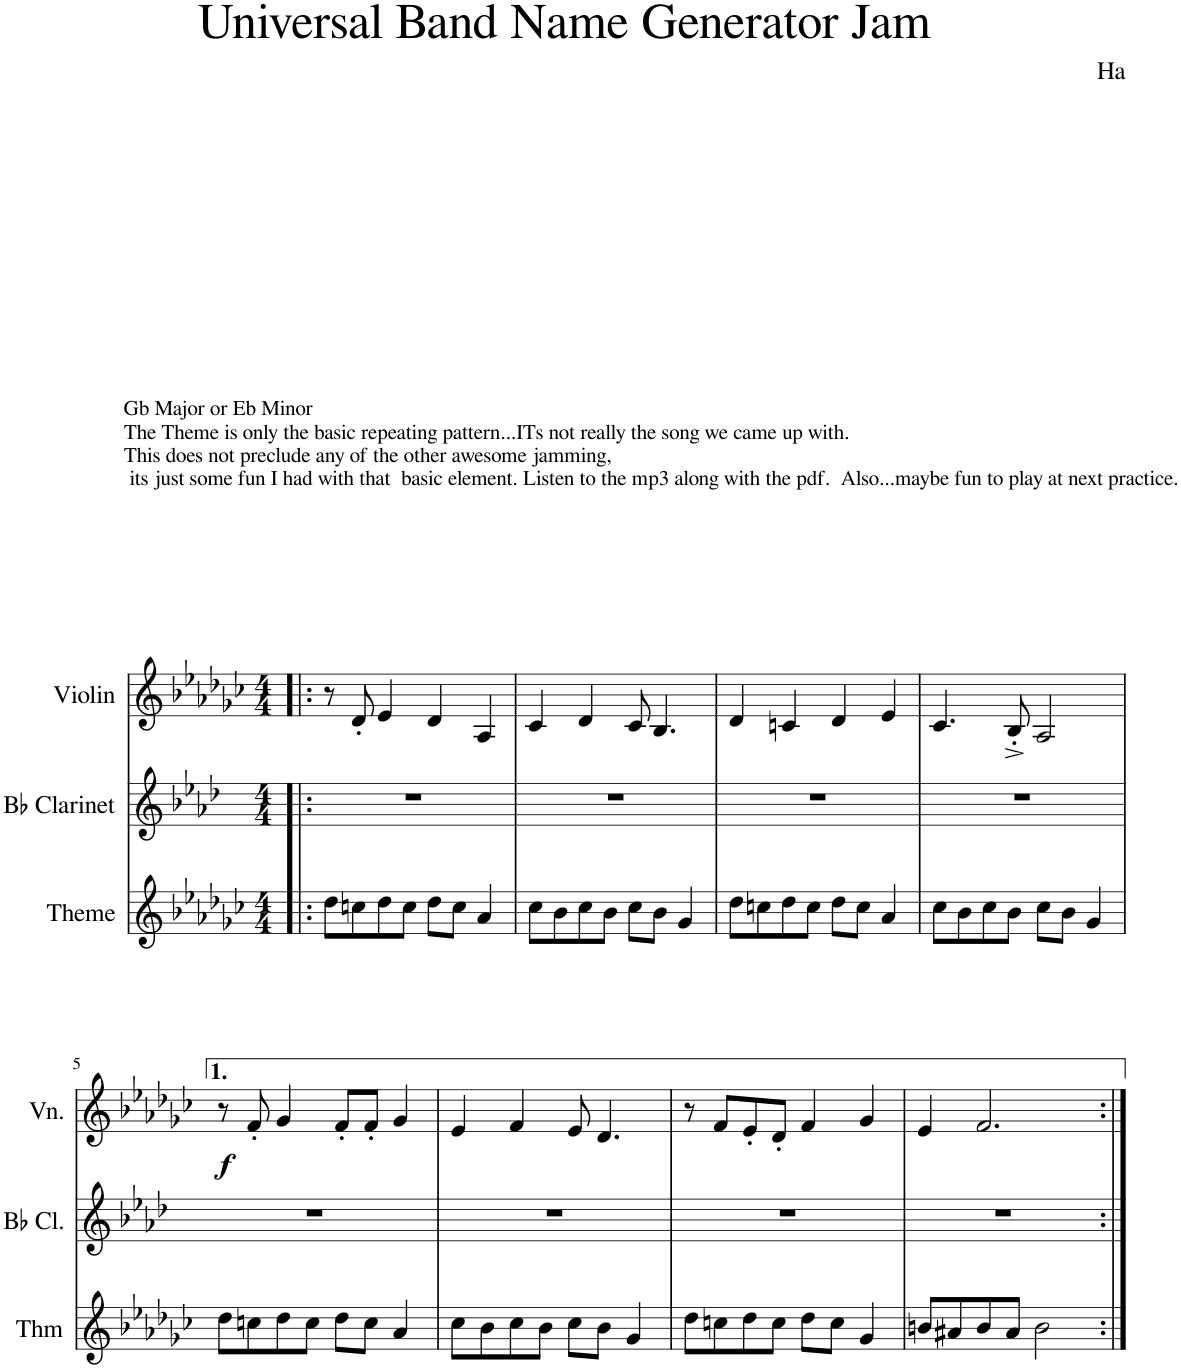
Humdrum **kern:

**kern	**kern	**kern	**dynam
*part3	*part2	*part1	*part1
*staff3	*staff2	*staff1	*staff1
*I"Theme	*I"Bb Clarinet	*I"Violin	*
*I'Thm	*I'Bb Cl.	*I'Vn.	*
*clefG2	*clefG2	*clefG2	*
*	*ITrd1c2	*	*
*k[b-e-a-d-g-c-]	*k[b-e-a-d-]	*k[b-e-a-d-g-c-]	*
*M4/4	*M4/4	*M4/4	*
=1!|:	=1!|:	=1!|:	=1!|:
!	!	!LO:TX:a:t=The Theme is only the basic repeating pattern...ITs not really the song we came up with.	!
!	!	!LO:TX:a:t=This does not preclude any of the other awesome jamming,	!
!	!	!LO:TX:a:t=its just some fun I had with that  basic element. Listen to the mp3 along with the pdf.  Also...maybe fun to play at next practice.	!
8dd-\L	1r	8r	.
!	!	!LO:TX:a:t=Gb Major or Eb Minor	!
8ccn\	.	8d-'</	.
8dd-\	.	4e-/	.
8cc\J	.	.	.
8dd-\L	.	4d-/	.
8cc\J	.	.	.
4a-/	.	4A-/	.
=2	=2	=2	=2
8cc-\L	1r	4c-/	.
8b-\	.	.	.
8cc-\	.	4d-/	.
8b-\J	.	.	.
8cc-\L	.	8c-/	.
8b-\J	.	4.B-/	.
4g-/	.	.	.
=3	=3	=3	=3
8dd-\L	1r	4d-/	.
8ccn\	.	.	.
8dd-\	.	4cn/	.
8cc\J	.	.	.
8dd-\L	.	4d-/	.
8cc\J	.	.	.
4a-/	.	4e-/	.
=4	=4	=4	=4
8cc-\L	1r	4.c-/	.
8b-\	.	.	.
8cc-\	.	.	.
8b-\J	.	8B-'^/	.
8cc-\L	.	2A-/	.
8b-\J	.	.	.
4g-/	.	.	.
!!LO:LB:g=z
=5	=5	=5	=5
!	!	!	!LO:DY:b
8dd-\L	1r	8r	f
8ccn\	.	8f'/	.
8dd-\	.	4g-/	.
8cc\J	.	.	.
8dd-\L	.	8f'/L	.
8cc\J	.	8f'/J	.
4a-/	.	4g-/	.
=6	=6	=6	=6
8cc-\L	1r	4e-/	.
8b-\	.	.	.
8cc-\	.	4f/	.
8b-\J	.	.	.
8cc-\L	.	8e-/	.
8b-\J	.	4.d-/	.
4g-/	.	.	.
=7	=7	=7	=7
8dd-\L	1r	8r	.
8ccn\	.	8f/L	.
8dd-\	.	8e-'/	.
8cc\J	.	8d-'/J	.
8dd-\L	.	4f/	.
8cc\J	.	.	.
4g-/	.	4g-/	.
=8	=8	=8	=8
8bn/L	1r	4e-/	.
8a#X/	.	.	.
8b/	.	2.f/	.
8a#/J	.	.	.
2b\	.	.	.
=:|!	=:|!	=:|!	=:|!
*-	*-	*-	*-
